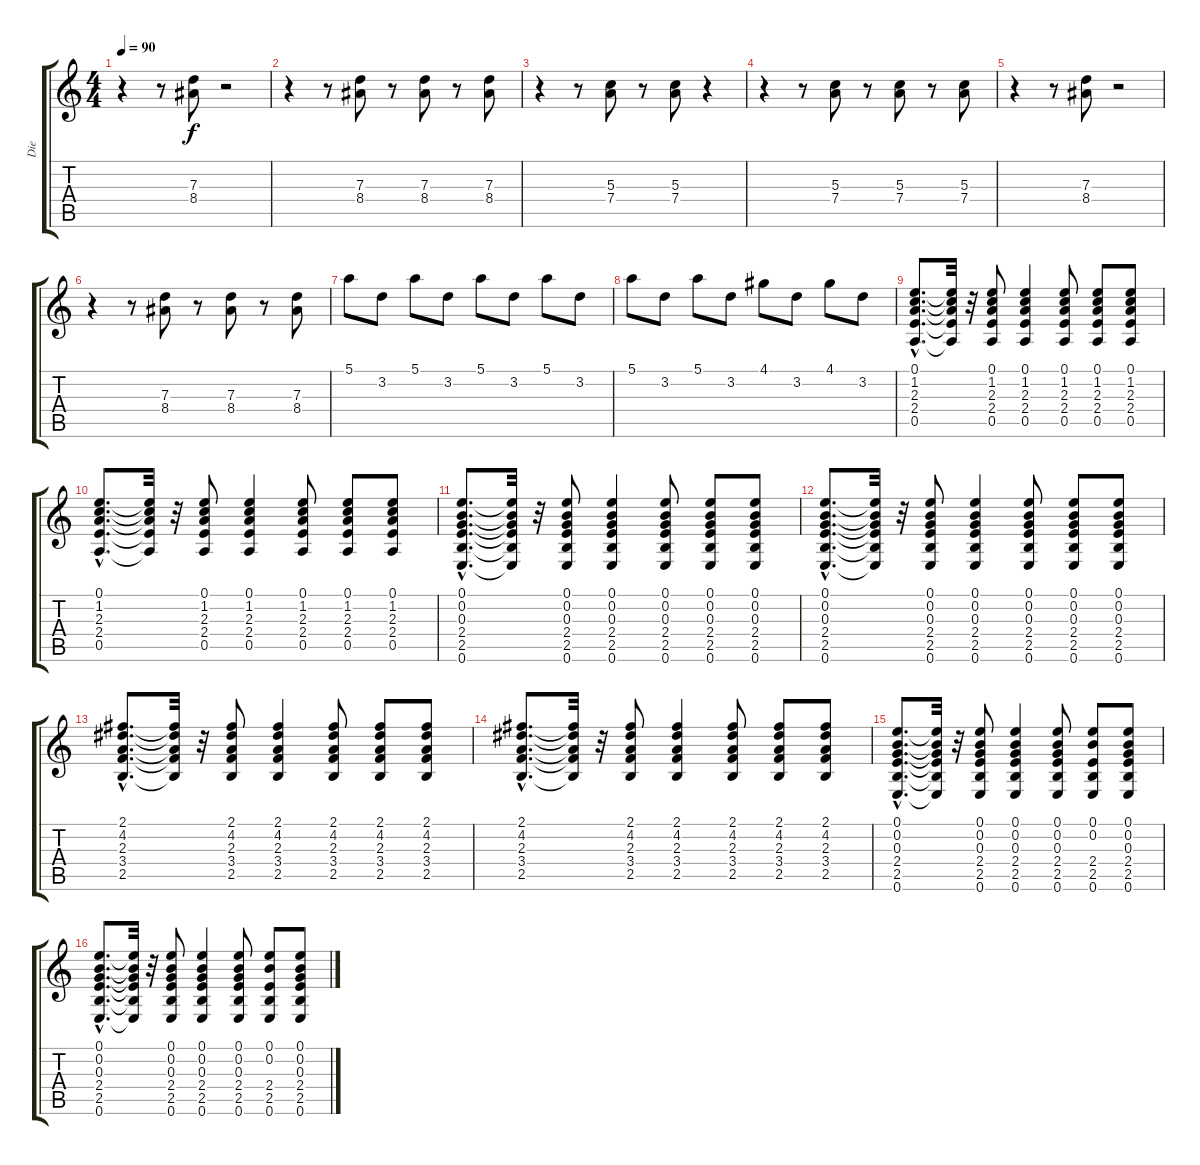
\track ("Die" "Die") {instrument overdrivenguitar}
\staff {score tabs}
\tuning (E4 B3 G3 D3 A2 E2) {hide}
\ts (4 4)
\tempo 90
\clef g2
\ks c
r.4{dy f} r.8 (7.3 8.4).8 r.2 |
r.4 r.8 (7.3 8.4).8 r.8 (7.3 8.4).8 r.8 (7.3 8.4).8 |
r.4 r.8 (5.3 7.4).8 r.8 (5.3 7.4).8 r.4 |
r.4 r.8 (5.3 7.4).8 r.8 (5.3 7.4).8 r.8 (5.3 7.4).8 |
r.4 r.8 (7.3 8.4).8 r.2 |
r.4 r.8 (7.3 8.4).8 r.8 (7.3 8.4).8 r.8 (7.3 8.4).8 |
5.1.8{balance 16 instrument electricguitarclean} 3.2.8 5.1.8 3.2.8 5.1.8 3.2.8 5.1.8 3.2.8 |
5.1.8 3.2.8 5.1.8 3.2.8 4.1.8 3.2.8 4.1.8 3.2.8 |
(0.1{hac} 1.2{hac} 2.3{hac} 2.4{hac} 0.5{hac}).8{d volume 10 balance 0 instrument overdrivenguitar} (0.1{t} 1.2{t} 2.3{t} 2.4{t} 0.5{t}).32 r.32 (0.1 1.2 2.3 2.4 0.5).8 (0.1 1.2 2.3 2.4 0.5).4 (0.1 1.2 2.3 2.4 0.5).8 (0.1 1.2 2.3 2.4 0.5).8 (0.1 1.2 2.3 2.4 0.5).8 |
(0.1{hac} 1.2{hac} 2.3{hac} 2.4{hac} 0.5{hac}).8{d} (0.1{t} 1.2{t} 2.3{t} 2.4{t} 0.5{t}).32 r.32 (0.1 1.2 2.3 2.4 0.5).8 (0.1 1.2 2.3 2.4 0.5).4 (0.1 1.2 2.3 2.4 0.5).8 (0.1 1.2 2.3 2.4 0.5).8 (0.1 1.2 2.3 2.4 0.5).8 |
(0.1{hac} 0.2{hac} 0.3{hac} 2.4{hac} 2.5{hac} 0.6{hac}).8{d balance 16} (0.1{t} 0.2{t} 0.3{t} 2.4{t} 2.5{t} 0.6{t}).32 r.32 (0.1 0.2 0.3 2.4 2.5 0.6).8 (0.1 0.2 0.3 2.4 2.5 0.6).4 (0.1 0.2 0.3 2.4 2.5 0.6).8 (0.1 0.2 0.3 2.4 2.5 0.6).8 (0.1 0.2 0.3 2.4 2.5 0.6).8 |
(0.1{hac} 0.2{hac} 0.3{hac} 2.4{hac} 2.5{hac} 0.6{hac}).8{d} (0.1{t} 0.2{t} 0.3{t} 2.4{t} 2.5{t} 0.6{t}).32 r.32 (0.1 0.2 0.3 2.4 2.5 0.6).8 (0.1 0.2 0.3 2.4 2.5 0.6).4 (0.1 0.2 0.3 2.4 2.5 0.6).8 (0.1 0.2 0.3 2.4 2.5 0.6).8 (0.1 0.2 0.3 2.4 2.5 0.6).8 |
(2.1{hac} 4.2{hac} 2.3{hac} 3.4{hac} 2.5{hac}).8{d balance 0} (2.1{t} 4.2{t} 2.3{t} 3.4{t} 2.5{t}).32 r.32 (2.1 4.2 2.3 3.4 2.5).8 (2.1 4.2 2.3 3.4 2.5).4 (2.1 4.2 2.3 3.4 2.5).8 (2.1 4.2 2.3 3.4 2.5).8 (2.1 4.2 2.3 3.4 2.5).8 |
(2.1{hac} 4.2{hac} 2.3{hac} 3.4{hac} 2.5{hac}).8{d} (2.1{t} 4.2{t} 2.3{t} 3.4{t} 2.5{t}).32 r.32 (2.1 4.2 2.3 3.4 2.5).8 (2.1 4.2 2.3 3.4 2.5).4 (2.1 4.2 2.3 3.4 2.5).8 (2.1 4.2 2.3 3.4 2.5).8 (2.1 4.2 2.3 3.4 2.5).8 |
(0.1{hac} 0.2{hac} 0.3{hac} 2.4{hac} 2.5{hac} 0.6{hac}).8{d balance 16} (0.1{t} 0.2{t} 0.3{t} 2.4{t} 2.5{t} 0.6{t}).32 r.32 (0.1 0.2 0.3 2.4 2.5 0.6).8 (0.1 0.2 0.3 2.4 2.5 0.6).4 (0.1 0.2 0.3 2.4 2.5 0.6).8 (0.1 0.2 2.4 2.5 0.6).8 (0.1 0.2 0.3 2.4 2.5 0.6).8 |
(0.1{hac} 0.2{hac} 0.3{hac} 2.4{hac} 2.5{hac} 0.6{hac}).8{d} (0.1{t} 0.2{t} 0.3{t} 2.4{t} 2.5{t} 0.6{t}).32 r.32 (0.1 0.2 0.3 2.4 2.5 0.6).8 (0.1 0.2 0.3 2.4 2.5 0.6).4 (0.1 0.2 0.3 2.4 2.5 0.6).8 (0.1 0.2 2.4 2.5 0.6).8 (0.1 0.2 0.3 2.4 2.5 0.6).8
